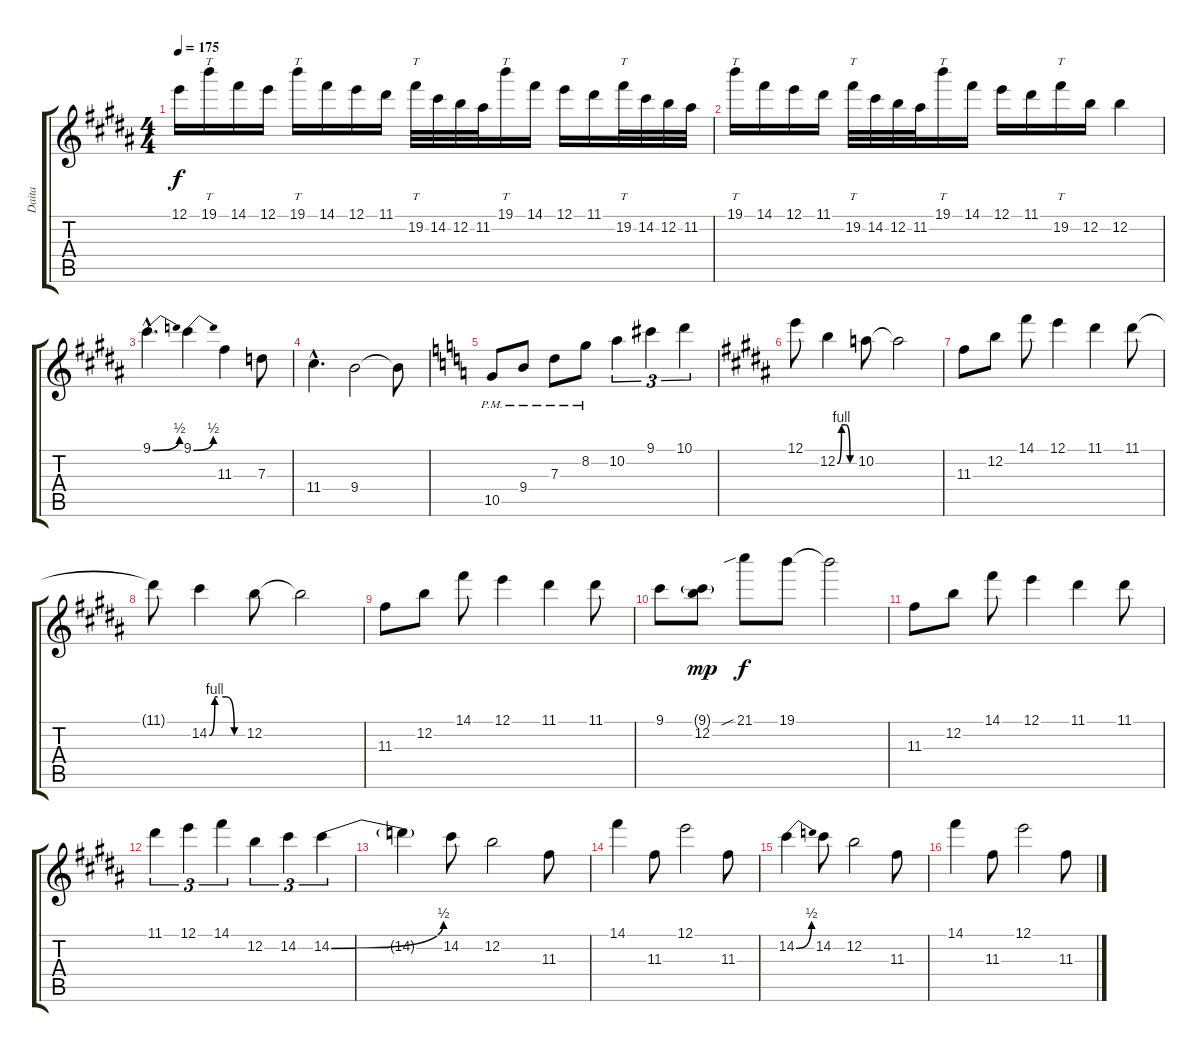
\track ("Daita" "Daita") {instrument distortionguitar}
\staff {score tabs}
\tuning (E4 B3 G3 D3 A2 E2) {hide}
\ts (4 4)
\tempo 175
\clef g2
\ks b
12.1.16{dy f} 19.1.16{tt} 14.1.16 12.1.16 19.1.16{tt} 14.1.16 12.1.16 11.1.16 19.2.32{tt} 14.2.32 12.2.32 11.2.32 19.1.16{tt} 14.1.16 12.1.16 11.1.16 19.2.32{tt} 14.2.32 12.2.32 11.2.32 |
19.1.16{tt} 14.1.16 12.1.16 11.1.16 19.2.32{tt} 14.2.32 12.2.32 11.2.32 19.1.16{tt} 14.1.16 12.1.16 11.1.16 19.2.16{tt} 12.2.16 12.2.4 |
9.1{be (bend 0 0 60 2) hac}.4{d} 9.1{be (bend 0 0 60 2)}.4 11.3.4 7.3.8 |
11.4{hac}.4{d} 9.4.2 9.4{t}.8 |
\ks c
10.5{pm}.8 9.4{pm}.8 7.3{pm}.8 8.2{pm}.8 10.2.4{tu (3 2)} 9.1.4{tu (3 2)} 10.1.4{tu (3 2)} |
\ks b
12.1.8 12.2{be (custom 0 0 15 4 30 4 45 0 60 0)}.4 10.2.8 10.2{t}.2 |
11.3.8 12.2.8 14.1.8 12.1.4 11.1.4 11.1.8 |
11.1{t}.8 14.2{be (custom 0 0 10 4 15 4 30 4 45 0 60 0)}.4 12.2.8 12.2{t}.2 |
11.3.8 12.2.8 14.1.8 12.1.4 11.1.4 11.1.8 |
9.1.8 (9.1{g} 12.2).8{dy mp} 21.1{sib}.8{dy f} 19.1.8 19.1{t}.2 |
11.3.8 12.2.8 14.1.8 12.1.4 11.1.4 11.1.8 |
11.1.4{tu (3 2)} 12.1.4{tu (3 2)} 14.1.4{tu (3 2)} 12.2.4{tu (3 2)} 14.2.4{tu (3 2)} 14.2{be (bend 0 0 60 2)}.4{tu (3 2)} |
14.2{t}.4 14.2.8 12.2.2 11.3.8 |
14.1.4 11.3.8 12.1.2 11.3.8 |
14.2{be (bend 0 0 60 2)}.4 14.2.8 12.2.2 11.3.8 |
14.1.4 11.3.8 12.1.2 11.3.8
